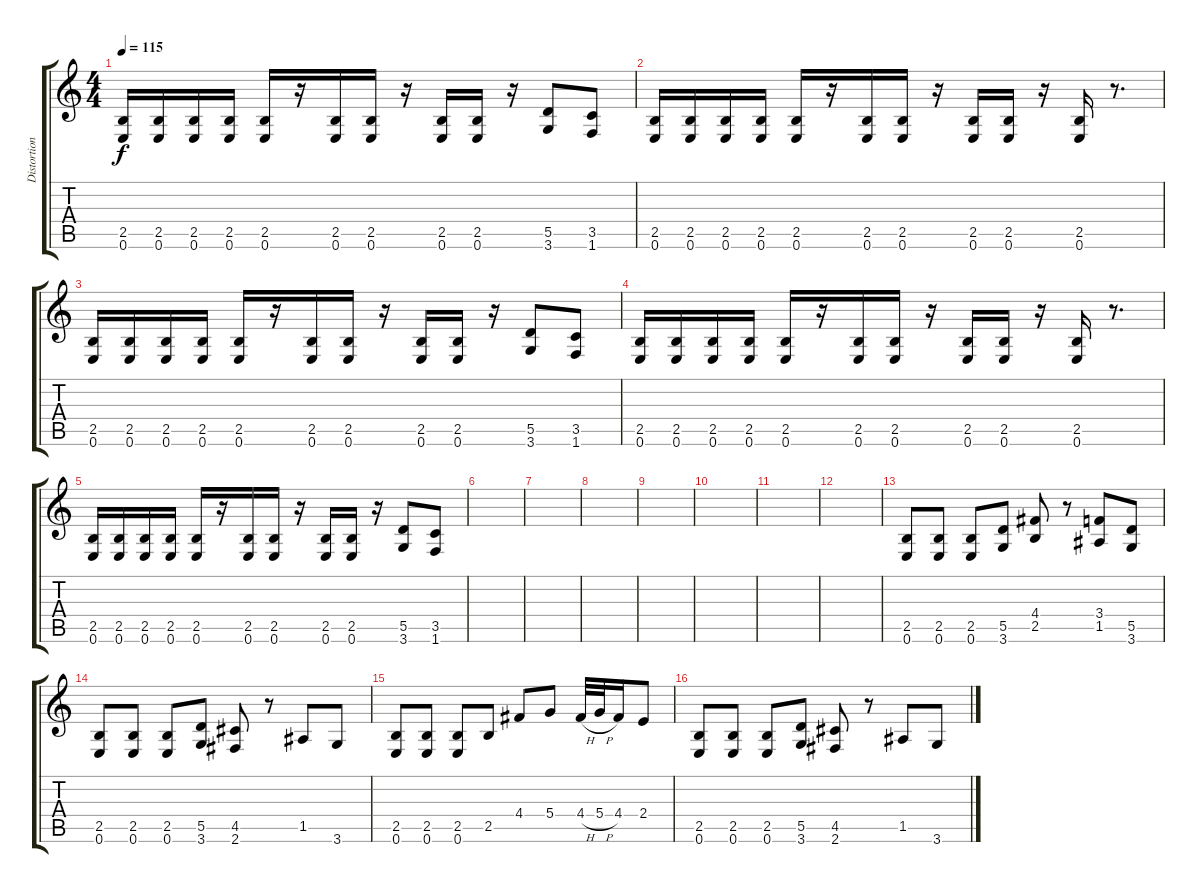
\track ("Distortion Guitar" "Distortion") {instrument distortionguitar}
\staff {score tabs}
\tuning (E4 B3 G3 D3 A2 E2) {hide}
\ts (4 4)
\tempo 115
\clef g2
\ks c
(2.5 0.6).16{dy f} (2.5 0.6).16 (2.5 0.6).16 (2.5 0.6).16 (2.5 0.6).16 r.16 (2.5 0.6).16 (2.5 0.6).16 r.16 (2.5 0.6).16 (2.5 0.6).16 r.16 (5.5 3.6).8 (3.5 1.6).8 |
(2.5 0.6).16 (2.5 0.6).16 (2.5 0.6).16 (2.5 0.6).16 (2.5 0.6).16 r.16 (2.5 0.6).16 (2.5 0.6).16 r.16 (2.5 0.6).16 (2.5 0.6).16 r.16 (2.5 0.6).16 r.8{d} |
(2.5 0.6).16 (2.5 0.6).16 (2.5 0.6).16 (2.5 0.6).16 (2.5 0.6).16 r.16 (2.5 0.6).16 (2.5 0.6).16 r.16 (2.5 0.6).16 (2.5 0.6).16 r.16 (5.5 3.6).8 (3.5 1.6).8 |
(2.5 0.6).16 (2.5 0.6).16 (2.5 0.6).16 (2.5 0.6).16 (2.5 0.6).16 r.16 (2.5 0.6).16 (2.5 0.6).16 r.16 (2.5 0.6).16 (2.5 0.6).16 r.16 (2.5 0.6).16 r.8{d} |
(2.5 0.6).16 (2.5 0.6).16 (2.5 0.6).16 (2.5 0.6).16 (2.5 0.6).16 r.16 (2.5 0.6).16 (2.5 0.6).16 r.16 (2.5 0.6).16 (2.5 0.6).16 r.16 (5.5 3.6).8 (3.5 1.6).8 |
|
|
|
|
|
|
|
(2.5 0.6).8 (2.5 0.6).8 (2.5 0.6).8 (5.5 3.6).8 (4.4 2.5).8 r.8 (3.4 1.5).8 (5.5 3.6).8 |
(2.5 0.6).8 (2.5 0.6).8 (2.5 0.6).8 (5.5 3.6).8 (4.5 2.6).8 r.8 1.5.8 3.6.8 |
(2.5 0.6).8 (2.5 0.6).8 (2.5 0.6).8 2.5.8 4.4.8 5.4.8 4.4{h}.32 5.4{h}.32 4.4.16 2.4.8 |
(2.5 0.6).8 (2.5 0.6).8 (2.5 0.6).8 (5.5 3.6).8 (4.5 2.6).8 r.8 1.5.8 3.6.8
